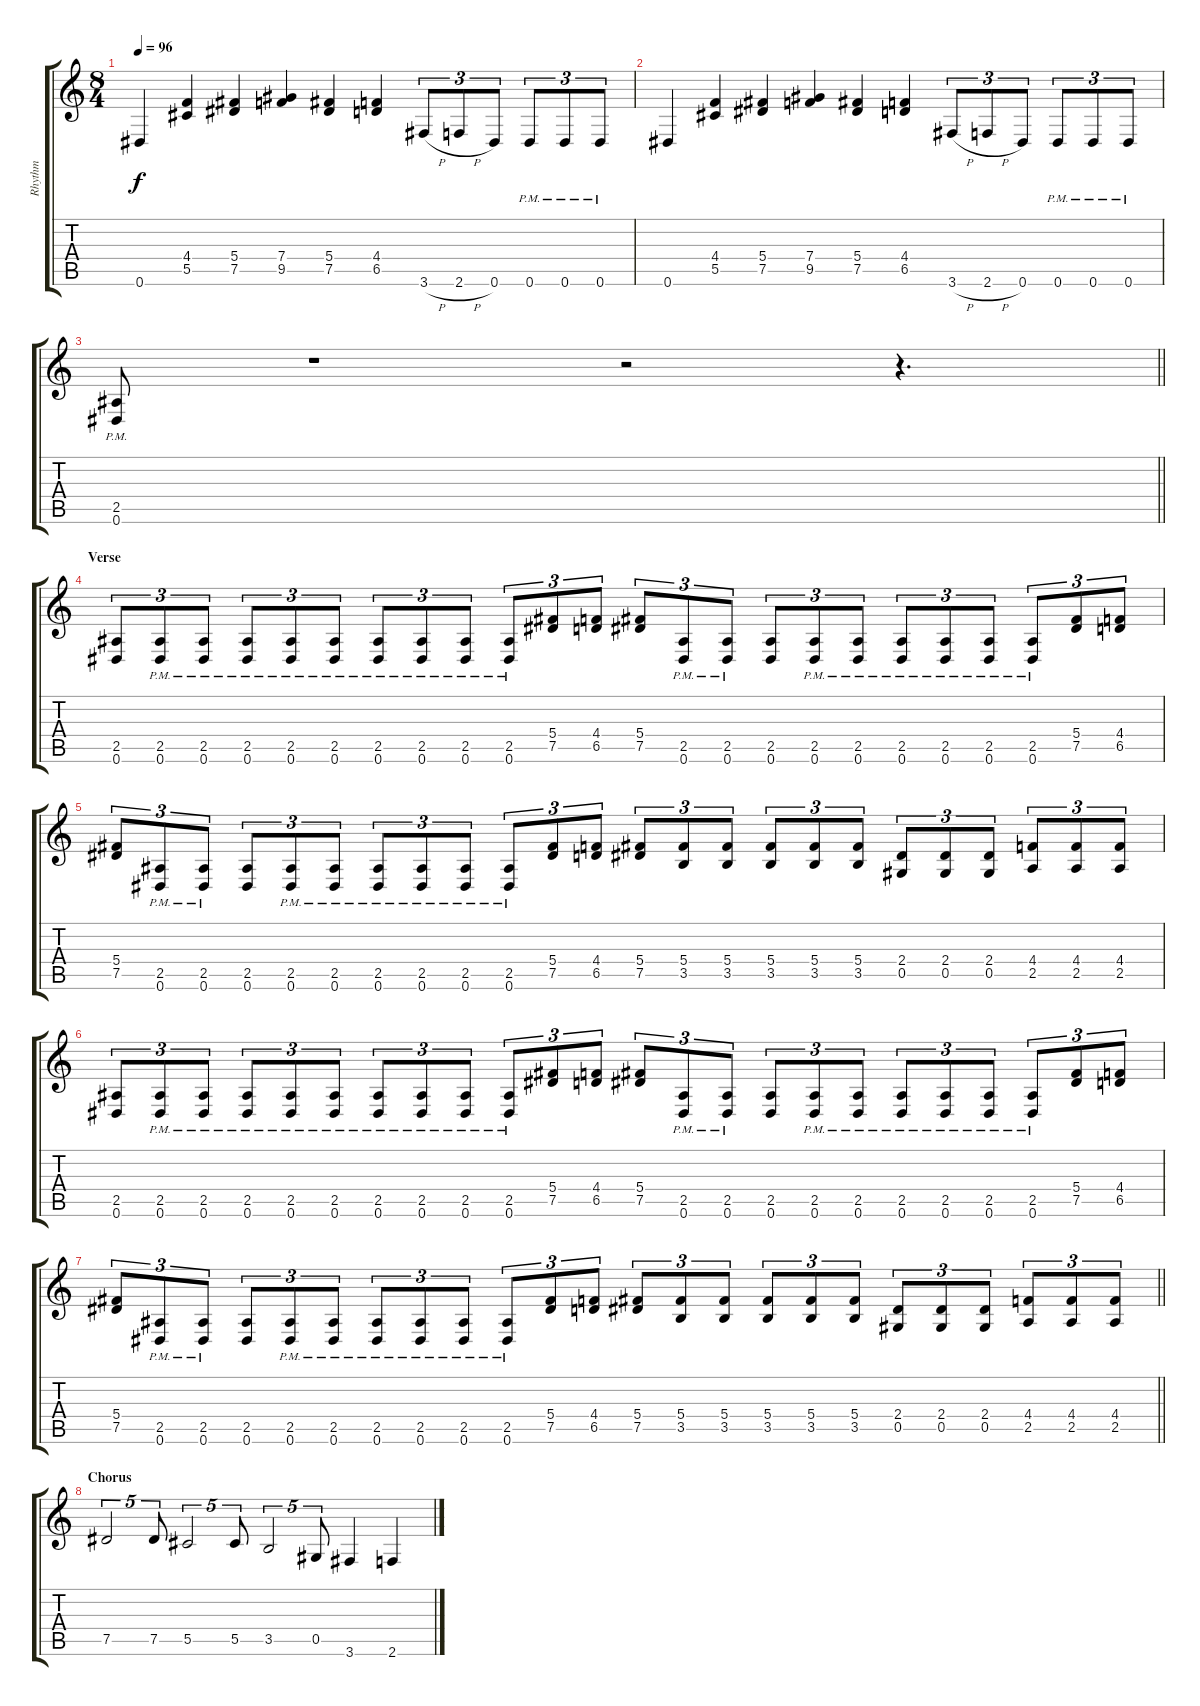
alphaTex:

\track ("Rhythm" "Rhythm") {instrument distortionguitar}
\staff {score tabs}
\tuning (Eb4 Bb3 Gb3 Db3 Ab2 Eb2) {hide}
\ts (8 4)
\tempo 96
\clef g2
\ks c
0.6.4{dy f} (4.4 5.5).4 (5.4 7.5).4 (7.4 9.5).4 (5.4 7.5).4 (4.4 6.5).4 3.6{h}.8{tu (3 2)} 2.6{h}.8{tu (3 2)} 0.6.8{tu (3 2)} 0.6{pm}.8{tu (3 2)} 0.6{pm}.8{tu (3 2)} 0.6{pm}.8{tu (3 2)} |
0.6.4 (4.4 5.5).4 (5.4 7.5).4 (7.4 9.5).4 (5.4 7.5).4 (4.4 6.5).4 3.6{h}.8{tu (3 2)} 2.6{h}.8{tu (3 2)} 0.6.8{tu (3 2)} 0.6{pm}.8{tu (3 2)} 0.6{pm}.8{tu (3 2)} 0.6{pm}.8{tu (3 2)} |
\barLineRight lightlight
(2.5{pm} 0.6{pm}).8 r.1 r.2 r.4{d} |
\section ("" "Verse")
(2.5 0.6).8{tu (3 2)} (2.5{pm} 0.6{pm}).8{tu (3 2)} (2.5{pm} 0.6{pm}).8{tu (3 2)} (2.5{pm} 0.6{pm}).8{tu (3 2)} (2.5{pm} 0.6{pm}).8{tu (3 2)} (2.5{pm} 0.6{pm}).8{tu (3 2)} (2.5{pm} 0.6{pm}).8{tu (3 2)} (2.5{pm} 0.6{pm}).8{tu (3 2)} (2.5{pm} 0.6{pm}).8{tu (3 2)} (2.5{pm} 0.6{pm}).8{tu (3 2)} (5.4 7.5).8{tu (3 2)} (4.4 6.5).8{tu (3 2)} (5.4 7.5).8{tu (3 2)} (2.5{pm} 0.6{pm}).8{tu (3 2)} (2.5{pm} 0.6{pm}).8{tu (3 2)} (2.5 0.6).8{tu (3 2)} (2.5{pm} 0.6{pm}).8{tu (3 2)} (2.5{pm} 0.6{pm}).8{tu (3 2)} (2.5{pm} 0.6{pm}).8{tu (3 2)} (2.5{pm} 0.6{pm}).8{tu (3 2)} (2.5{pm} 0.6{pm}).8{tu (3 2)} (2.5{pm} 0.6{pm}).8{tu (3 2)} (5.4 7.5).8{tu (3 2)} (4.4 6.5).8{tu (3 2)} |
(5.4 7.5).8{tu (3 2)} (2.5{pm} 0.6{pm}).8{tu (3 2)} (2.5{pm} 0.6{pm}).8{tu (3 2)} (2.5 0.6).8{tu (3 2)} (2.5{pm} 0.6{pm}).8{tu (3 2)} (2.5{pm} 0.6{pm}).8{tu (3 2)} (2.5{pm} 0.6{pm}).8{tu (3 2)} (2.5{pm} 0.6{pm}).8{tu (3 2)} (2.5{pm} 0.6{pm}).8{tu (3 2)} (2.5{pm} 0.6{pm}).8{tu (3 2)} (5.4 7.5).8{tu (3 2)} (4.4 6.5).8{tu (3 2)} (5.4 7.5).8{tu (3 2)} (5.4 3.5).8{tu (3 2)} (5.4 3.5).8{tu (3 2)} (5.4 3.5).8{tu (3 2)} (5.4 3.5).8{tu (3 2)} (5.4 3.5).8{tu (3 2)} (2.4 0.5).8{tu (3 2)} (2.4 0.5).8{tu (3 2)} (2.4 0.5).8{tu (3 2)} (4.4 2.5).8{tu (3 2)} (4.4 2.5).8{tu (3 2)} (4.4 2.5).8{tu (3 2)} |
(2.5 0.6).8{tu (3 2)} (2.5{pm} 0.6{pm}).8{tu (3 2)} (2.5{pm} 0.6{pm}).8{tu (3 2)} (2.5{pm} 0.6{pm}).8{tu (3 2)} (2.5{pm} 0.6{pm}).8{tu (3 2)} (2.5{pm} 0.6{pm}).8{tu (3 2)} (2.5{pm} 0.6{pm}).8{tu (3 2)} (2.5{pm} 0.6{pm}).8{tu (3 2)} (2.5{pm} 0.6{pm}).8{tu (3 2)} (2.5{pm} 0.6{pm}).8{tu (3 2)} (5.4 7.5).8{tu (3 2)} (4.4 6.5).8{tu (3 2)} (5.4 7.5).8{tu (3 2)} (2.5{pm} 0.6{pm}).8{tu (3 2)} (2.5{pm} 0.6{pm}).8{tu (3 2)} (2.5 0.6).8{tu (3 2)} (2.5{pm} 0.6{pm}).8{tu (3 2)} (2.5{pm} 0.6{pm}).8{tu (3 2)} (2.5{pm} 0.6{pm}).8{tu (3 2)} (2.5{pm} 0.6{pm}).8{tu (3 2)} (2.5{pm} 0.6{pm}).8{tu (3 2)} (2.5{pm} 0.6{pm}).8{tu (3 2)} (5.4 7.5).8{tu (3 2)} (4.4 6.5).8{tu (3 2)} |
\barLineRight lightlight
(5.4 7.5).8{tu (3 2)} (2.5{pm} 0.6{pm}).8{tu (3 2)} (2.5{pm} 0.6{pm}).8{tu (3 2)} (2.5 0.6).8{tu (3 2)} (2.5{pm} 0.6{pm}).8{tu (3 2)} (2.5{pm} 0.6{pm}).8{tu (3 2)} (2.5{pm} 0.6{pm}).8{tu (3 2)} (2.5{pm} 0.6{pm}).8{tu (3 2)} (2.5{pm} 0.6{pm}).8{tu (3 2)} (2.5{pm} 0.6{pm}).8{tu (3 2)} (5.4 7.5).8{tu (3 2)} (4.4 6.5).8{tu (3 2)} (5.4 7.5).8{tu (3 2)} (5.4 3.5).8{tu (3 2)} (5.4 3.5).8{tu (3 2)} (5.4 3.5).8{tu (3 2)} (5.4 3.5).8{tu (3 2)} (5.4 3.5).8{tu (3 2)} (2.4 0.5).8{tu (3 2)} (2.4 0.5).8{tu (3 2)} (2.4 0.5).8{tu (3 2)} (4.4 2.5).8{tu (3 2)} (4.4 2.5).8{tu (3 2)} (4.4 2.5).8{tu (3 2)} |
\section ("" "Chorus")
7.5.2{tu (5 4)} 7.5.8{tu (5 4)} 5.5.2{tu (5 4)} 5.5.8{tu (5 4)} 3.5.2{tu (5 4)} 0.5.8{tu (5 4)} 3.6.4 2.6.4
